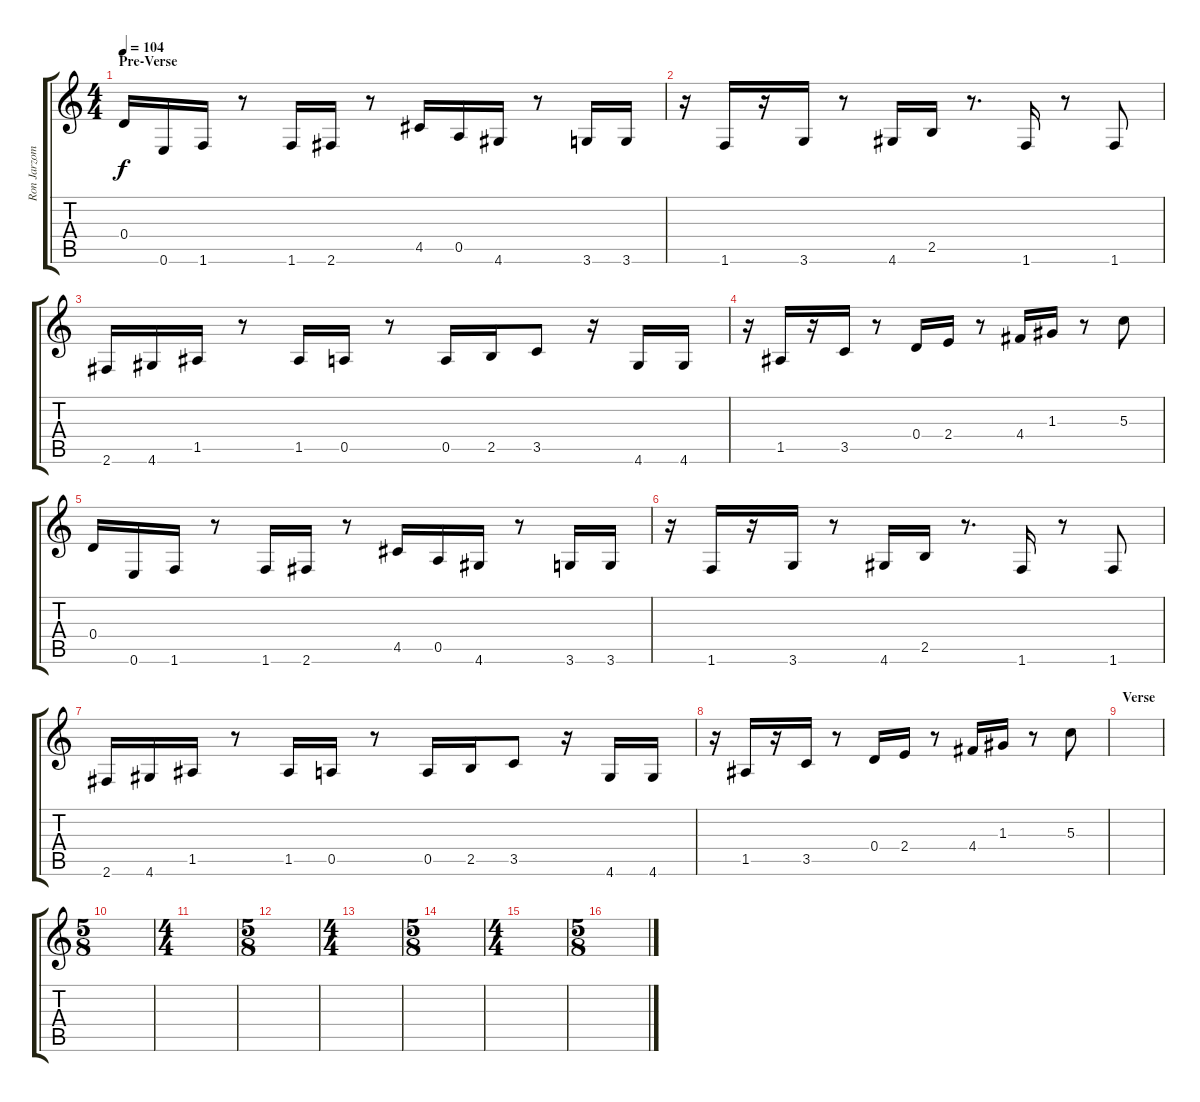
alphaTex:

\track ("Ron Jarzombek (Rhythm Guitar)" "Ron Jarzom") {instrument distortionguitar}
\staff {score tabs}
\tuning (E4 B3 G3 D3 A2 E2) {hide}
\ts (4 4)
\section ("" "Pre-Verse")
\tempo 104
\clef g2
\ks c
0.4.16{dy f volume 13 balance 3} 0.6.16 1.6.16 r.8 1.6.16 2.6.16 r.8 4.5.16 0.5.16 4.6.16 r.8 3.6.16 3.6.16 |
r.16 1.6.16 r.16 3.6.16 r.8 4.6.16 2.5.16 r.8{d} 1.6.16 r.8 1.6.8 |
2.6.16 4.6.16 1.5.16 r.8 1.5.16 0.5.16 r.8 0.5.16 2.5.16 3.5.8 r.16 4.6.16 4.6.16 |
r.16 1.5.16 r.16 3.5.16 r.8 0.4.16 2.4.16 r.8 4.4.16 1.3.16 r.8 5.3.8 |
0.4.16{balance 8} 0.6.16 1.6.16 r.8 1.6.16 2.6.16 r.8 4.5.16 0.5.16 4.6.16 r.8 3.6.16 3.6.16 |
r.16 1.6.16 r.16 3.6.16 r.8 4.6.16 2.5.16 r.8{d} 1.6.16 r.8 1.6.8 |
2.6.16 4.6.16 1.5.16 r.8 1.5.16 0.5.16 r.8 0.5.16 2.5.16 3.5.8 r.16 4.6.16 4.6.16 |
r.16 1.5.16 r.16 3.5.16 r.8 0.4.16 2.4.16 r.8 4.4.16 1.3.16 r.8 5.3.8 |
\section ("" "Verse")
|
\ts (5 8)
|
\ts (4 4)
|
\ts (5 8)
|
\ts (4 4)
|
\ts (5 8)
|
\ts (4 4)
|
\ts (5 8)
